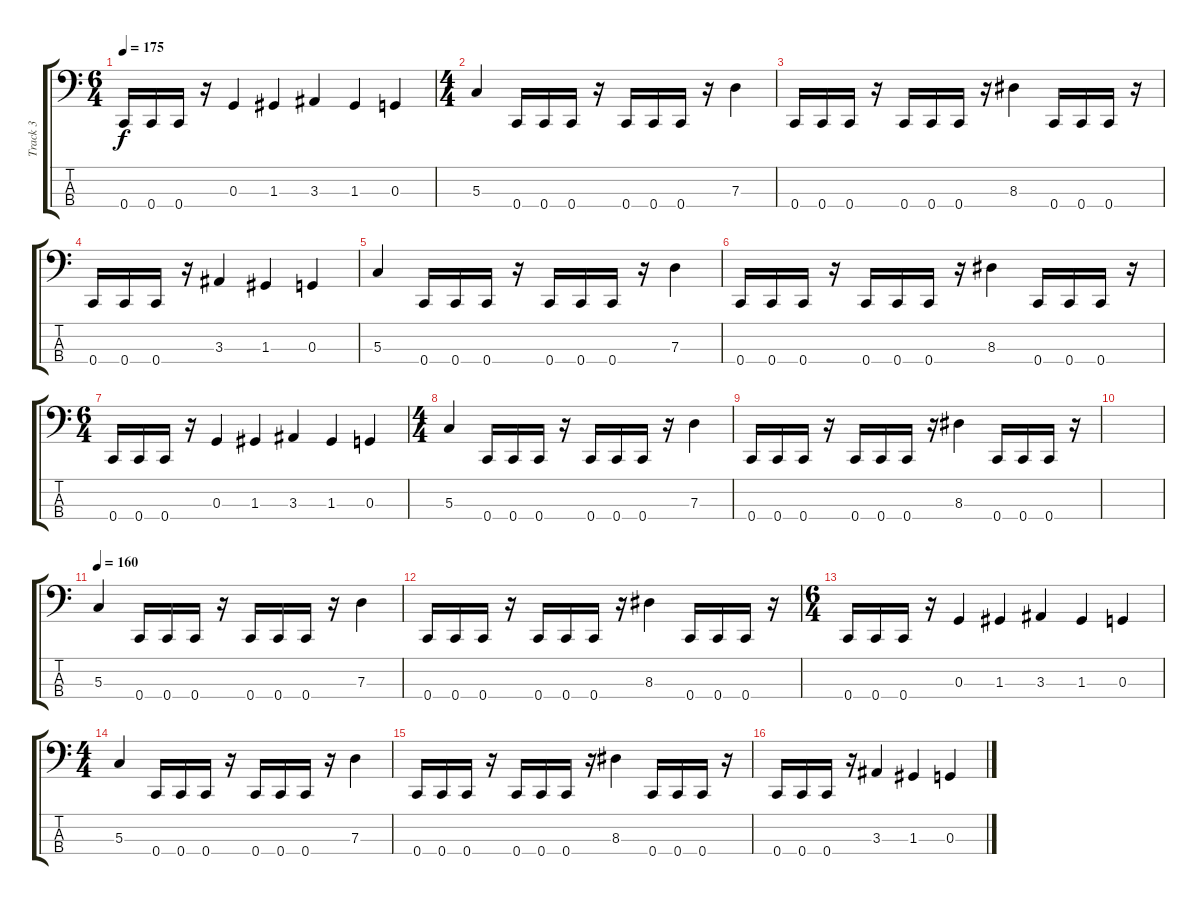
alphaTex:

\track ("Track 3" "Track 3") {instrument electricbassfinger}
\staff {score tabs}
\tuning (F2 C2 G1 C1) {hide}
\ts (6 4)
\tempo 175
\clef f4
\ks c
0.4.16{dy f} 0.4.16 0.4.16 r.16 0.3.4 1.3.4 3.3.4 1.3.4 0.3.4 |
\ts (4 4)
5.3.4 0.4.16 0.4.16 0.4.16 r.16 0.4.16 0.4.16 0.4.16 r.16 7.3.4 |
0.4.16 0.4.16 0.4.16 r.16 0.4.16 0.4.16 0.4.16 r.16 8.3.4 0.4.16 0.4.16 0.4.16 r.16 |
0.4.16 0.4.16 0.4.16 r.16 3.3.4 1.3.4 0.3.4 |
5.3.4 0.4.16 0.4.16 0.4.16 r.16 0.4.16 0.4.16 0.4.16 r.16 7.3.4 |
0.4.16 0.4.16 0.4.16 r.16 0.4.16 0.4.16 0.4.16 r.16 8.3.4 0.4.16 0.4.16 0.4.16 r.16 |
\ts (6 4)
0.4.16 0.4.16 0.4.16 r.16 0.3.4 1.3.4 3.3.4 1.3.4 0.3.4 |
\ts (4 4)
5.3.4 0.4.16 0.4.16 0.4.16 r.16 0.4.16 0.4.16 0.4.16 r.16 7.3.4 |
0.4.16 0.4.16 0.4.16 r.16 0.4.16 0.4.16 0.4.16 r.16 8.3.4 0.4.16 0.4.16 0.4.16 r.16 |
|
\tempo 160
5.3.4 0.4.16 0.4.16 0.4.16 r.16 0.4.16 0.4.16 0.4.16 r.16 7.3.4 |
0.4.16 0.4.16 0.4.16 r.16 0.4.16 0.4.16 0.4.16 r.16 8.3.4 0.4.16 0.4.16 0.4.16 r.16 |
\ts (6 4)
0.4.16 0.4.16 0.4.16 r.16 0.3.4 1.3.4 3.3.4 1.3.4 0.3.4 |
\ts (4 4)
5.3.4 0.4.16 0.4.16 0.4.16 r.16 0.4.16 0.4.16 0.4.16 r.16 7.3.4 |
0.4.16 0.4.16 0.4.16 r.16 0.4.16 0.4.16 0.4.16 r.16 8.3.4 0.4.16 0.4.16 0.4.16 r.16 |
0.4.16 0.4.16 0.4.16 r.16 3.3.4 1.3.4 0.3.4
